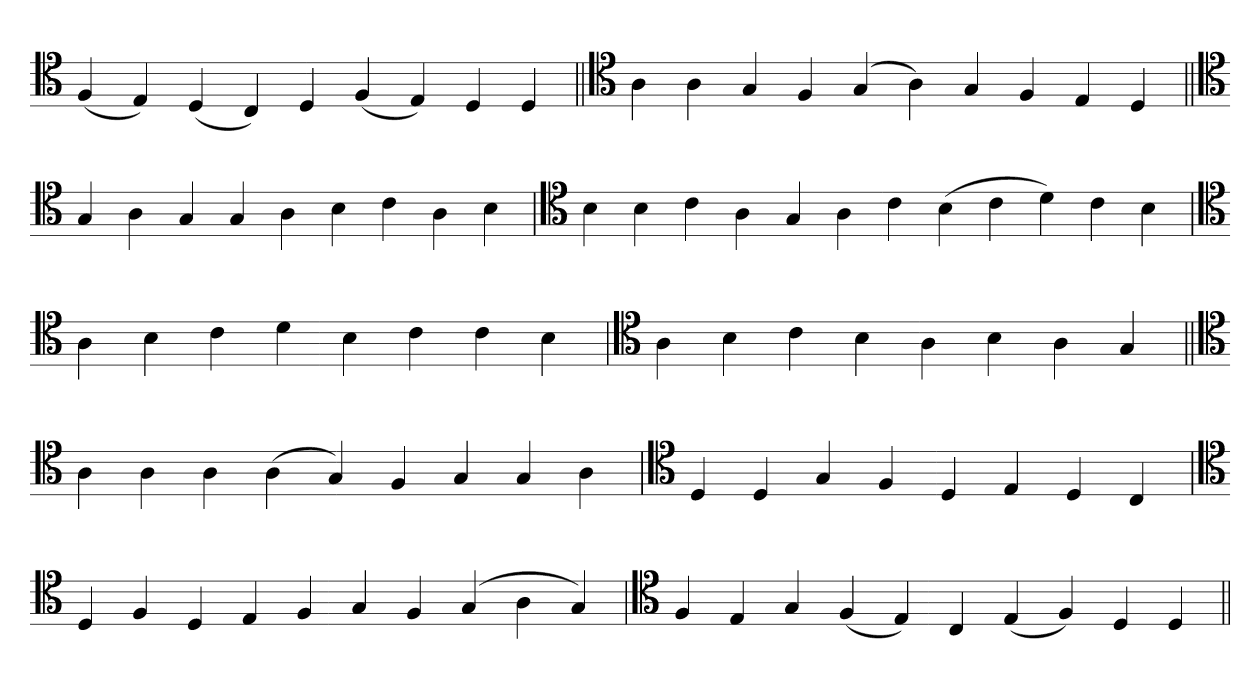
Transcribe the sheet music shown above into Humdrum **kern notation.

**kern
*part1
*staff1
*clefC4
=
(4F
4E)
(4D
4C)
4D
(4F
4E)
4D
4D
=||
*clefC4
4A
4A
4G
4F
(4G
4A)
4G
4F
4E
4D
=||
*clefC4
4G
4A
4G
4G
4A
4B
4c
4A
4B
=`
*clefC4
4B
4B
4c
4A
4G
4A
4c
(4B
4c
4d)
4c
4B
='
*clefC4
4A
4B
4c
4d
4B
4c
4c
4B
=`
*clefC4
4A
4B
4c
4B
4A
4B
4A
4G
=||
*clefC4
4A
4A
4A
(4A
4G)
4F
4G
4G
4A
=`
*clefC4
4D
4D
4G
4F
4D
4E
4D
4C
='
*clefC4
4D
4F
4D
4E
4F
4G
4F
(4G
4A
4G)
=`
*clefC4
4F
4E
4G
(4F
4E)
4C
(4E
4F)
4D
4D
=||
*-
